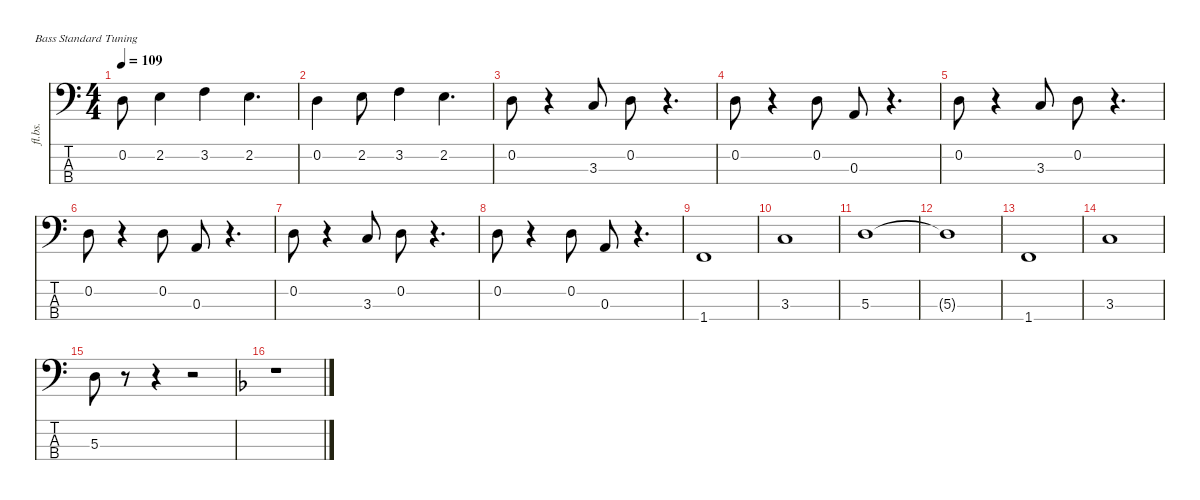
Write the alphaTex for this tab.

\defaultSystemsLayout 4
\hideDynamics
\bracketExtendMode nobrackets
\otherSystemsTrackNameOrientation horizontal
\track ("Bass" "fl.bs.") {instrument fretlessbass}
\staff {score tabs}
\tuning (G2 D2 A1 E1)
\ts (4 4)
\tempo 109
\clef f4
\ks c
0.2.8{dy f} 2.2.4 3.2.4 2.2.4{d} |
0.2.4 2.2.8 3.2.4 2.2.4{d} |
0.2.8 r.4 3.3.8 0.2.8 r.4{d} |
0.2.8 r.4 0.2.8 0.3.8 r.4{d} |
0.2.8 r.4 3.3.8 0.2.8 r.4{d} |
0.2.8 r.4 0.2.8 0.3.8 r.4{d} |
0.2.8 r.4 3.3.8 0.2.8 r.4{d} |
0.2.8 r.4 0.2.8 0.3.8 r.4{d} |
1.4.1 |
3.3.1 |
5.3.1 |
5.3{t}.1 |
1.4.1 |
3.3.1 |
5.3.8 r.8 r.4 r.2 |
\ks dminor
r.1
